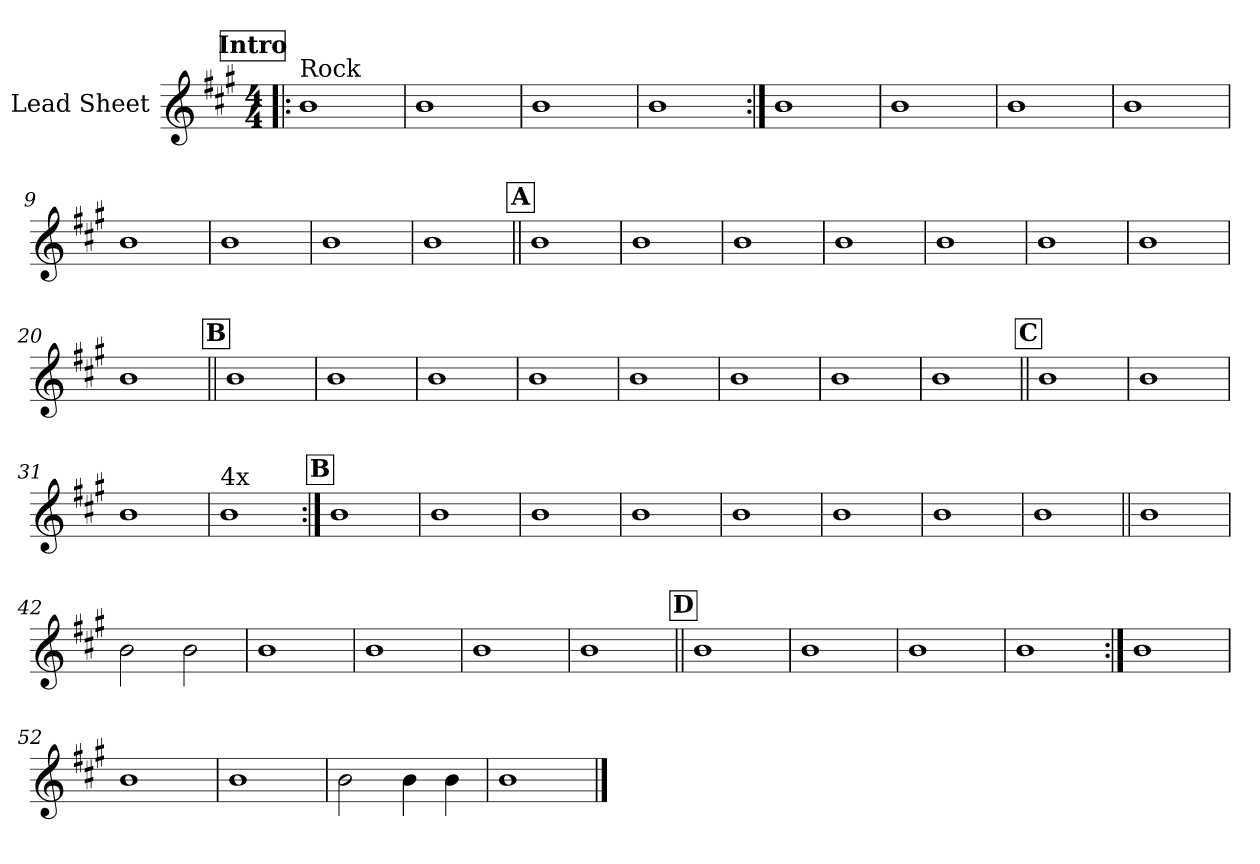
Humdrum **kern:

**kern
*part1
*staff1
*I"Lead Sheet
*clefG2
*k[f#c#g#]
*f#:
*M4/4
*MM67
!!LO:REH:place=s1:a:fs=14:t=Intro
=1!|:
!LO:TX:a:t=Rock
1b
=2
1b
=3
1b
=4
1b
!!LO:LB:g=z
=5:|!
1b
=6
1b
=7
1b
=8
1b
=9
1b
=10
1b
=11
1b
=12
1b
!!LO:LB:g=z
!!LO:REH:place=s1:a:fs=14:t=A
=13||
1b
=14
1b
=15
1b
=16
1b
!!LO:LB:g=z
=17
1b
=18
1b
=19
1b
=20
1b
!!LO:LB:g=z
!!LO:REH:place=s1:a:fs=14:t=B
=21||
1b
=22
1b
=23
1b
=24
1b
!!LO:LB:g=z
=25
1b
=26
1b
=27
1b
=28
1b
!!LO:LB:g=z
!!LO:REH:place=s1:a:fs=14:t=C
=29||
1b
=30
1b
=31
1b
=32
!LO:TX:a:t=4x
1b
!!LO:LB:g=z
!!LO:REH:place=s1:a:fs=14:t=B
=33:|!
1b
=34
1b
=35
1b
=36
1b
!!LO:LB:g=z
=37
1b
=38
1b
=39
1b
=40
1b
!!LO:LB:g=z
=41||
1b
=42
2b\
2b\
=43
1b
=44
1b
=45
1b
=46
1b
!!LO:PB:g=z
!!LO:REH:place=s1:a:fs=14:t=D
=47||
1b
=48
1b
=49
1b
=50
1b
=51:|!
1b
=52
1b
!!LO:LB:g=z
=53
1b
=54
2b\
4b\
4b\
=55
1b
==
*-
